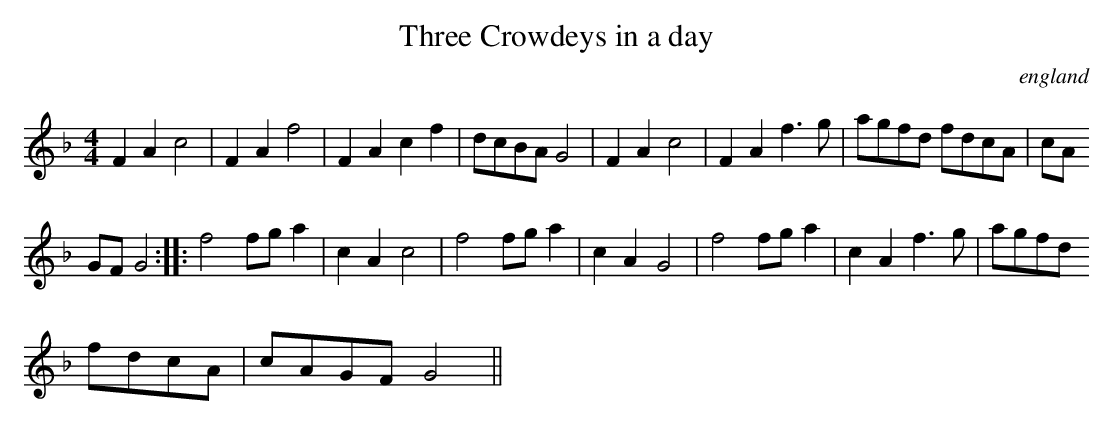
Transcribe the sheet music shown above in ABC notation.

X:1
T:Three Crowdeys in a day
O:england
M:4/4
L:1/4
K:F Major
FAc2|FAf2|FAcf|d/2c/2B/2A/2G2|FAc2|FAf>g|a/2g/2f/2d/2 f/2d/2c/2A/2|c/2A/
2G/2F/2G2:||:f2f/2g/2a|cAc2|f2f/2g/2a|cAG2|f2f/2g/2a|cAf>g|a/2g/2f/2d/2
f/2d/2c/2A/2|c/2A/2G/2F/2G2||
